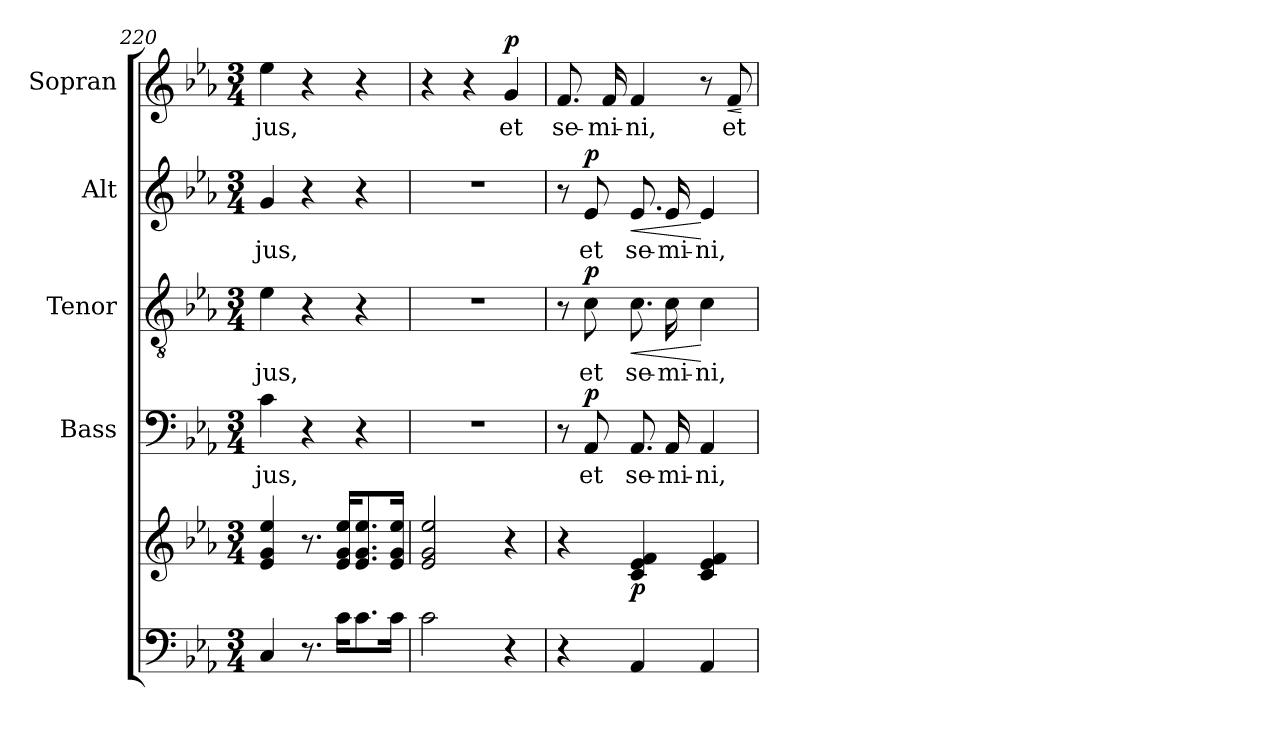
**kern	**kern	**dynam	**kern	**text	**dynam	**kern	**text	**dynam	**kern	**text	**dynam	**kern	**text	**dynam
*part5	*part5	*part5	*part4	*part4	*part4	*part3	*part3	*part3	*part2	*part2	*part2	*part1	*part1	*part1
*staff6	*staff5	*staff5/6	*staff4	*staff4	*staff4	*staff3	*staff3	*staff3	*staff2	*staff2	*staff2	*staff1	*staff1	*staff1
*	*	*	*I"Bass	*	*	*I"Tenor	*	*	*I"Alt	*	*	*I"Sopran	*	*
*	*	*	*I'B.	*	*	*I'T.	*	*	*I'A.	*	*	*I'S.	*	*
*clefF4	*clefG2	*	*clefF4	*	*	*clefGv2	*	*	*clefG2	*	*	*clefG2	*	*
*k[b-e-a-]	*k[b-e-a-]	*	*k[b-e-a-]	*	*	*k[b-e-a-]	*	*	*k[b-e-a-]	*	*	*k[b-e-a-]	*	*
*E-:	*E-:	*	*E-:	*	*	*E-:	*	*	*E-:	*	*	*E-:	*	*
*M3/4	*M3/4	*	*M3/4	*	*	*M3/4	*	*	*M3/4	*	*	*M3/4	*	*
=220	=220	=220	=220	=220	=220	=220	=220	=220	=220	=220	=220	=220	=220	=220
!	!	!	!	!LO:LY:b	!	!	!LO:LY:b	!	!	!LO:LY:b	!	!	!LO:LY:b	!
4C/	4e-/ 4g/ 4ee-/	.	4c\	-jus,	.	4e-\	-jus,	.	4g/	-jus,	.	4ee-\	-jus,	.
8.r	8.r	.	4r	.	.	4r	.	.	4r	.	.	4r	.	.
16c\KL	16e-/ 16g/ 16ee-/KL	.	.	.	.	.	.	.	.	.	.	.	.	.
8.c\	8.e-/ 8.g/ 8.ee-/	.	4r	.	.	4r	.	.	4r	.	.	4r	.	.
16c\Jk	16e-/ 16g/ 16ee-/Jk	.	.	.	.	.	.	.	.	.	.	.	.	.
=221	=221	=221	=221	=221	=221	=221	=221	=221	=221	=221	=221	=221	=221	=221
2c\	2e-/ 2g/ 2ee-/	.	2.r	.	.	2.r	.	.	2.r	.	.	4r	.	.
.	.	.	.	.	.	.	.	.	.	.	.	4r	.	.
!	!	!	!	!	!	!	!	!	!	!	!	!	!LO:LY:b	!LO:DY:a
4r	4r	.	.	.	.	.	.	.	.	.	.	4g/	et	p
!!LO:LB:g=z
=222	=222	=222	=222	=222	=222	=222	=222	=222	=222	=222	=222	=222	=222	=222
!	!	!	!	!	!	!	!	!	!	!	!	!	!LO:LY:b	!
4r	4r	.	8r	.	.	8r	.	.	8r	.	.	8.f/	se-	.
!	!	!	!	!LO:LY:b	!LO:DY:a	!	!LO:LY:b	!LO:DY:a	!	!LO:LY:b	!LO:DY:a	!	!	!
.	.	.	8AA-/	et	p	8c\	et	p	8e-/	et	p	.	.	.
!	!	!	!	!	!	!	!	!	!	!	!	!	!LO:LY:b	!
.	.	.	.	.	.	.	.	.	.	.	.	16f/	-mi-	.
!	!	!LO:DY:b	!	!LO:LY:b	!	!	!LO:LY:b	!LO:HP:b	!	!LO:LY:b	!LO:HP:b	!	!LO:LY:b	!
4AA-/	4c/ 4e-/ 4f/	p	8.AA-/	se-	.	8.c\	se-	<	8.e-/	se-	<	4f/	-ni,	.
!	!	!	!	!LO:LY:b	!	!	!LO:LY:b	!	!	!LO:LY:b	!	!	!	!
.	.	.	16AA-/	-mi-	.	16c\	-mi-	.	16e-/	-mi-	.	.	.	.
!	!	!	!	!LO:LY:b	!	!	!LO:LY:b	!	!	!LO:LY:b	!	!	!	!
4AA-/	4c/ 4e-/ 4f/	.	4AA-/	-ni,	.	4c\	-ni,	[	4e-/	-ni,	[	8r	.	.
!	!	!	!	!	!	!	!	!	!	!	!	!	!LO:LY:b	!LO:HP:b
.	.	.	.	.	.	.	.	.	.	.	.	8f/	et	<
.	.	.	.	.	.	.	.	.	.	.	.	.	.	[
=	=	=	=	=	=	=	=	=	=	=	=	=	=	=
*-	*-	*-	*-	*-	*-	*-	*-	*-	*-	*-	*-	*-	*-	*-
